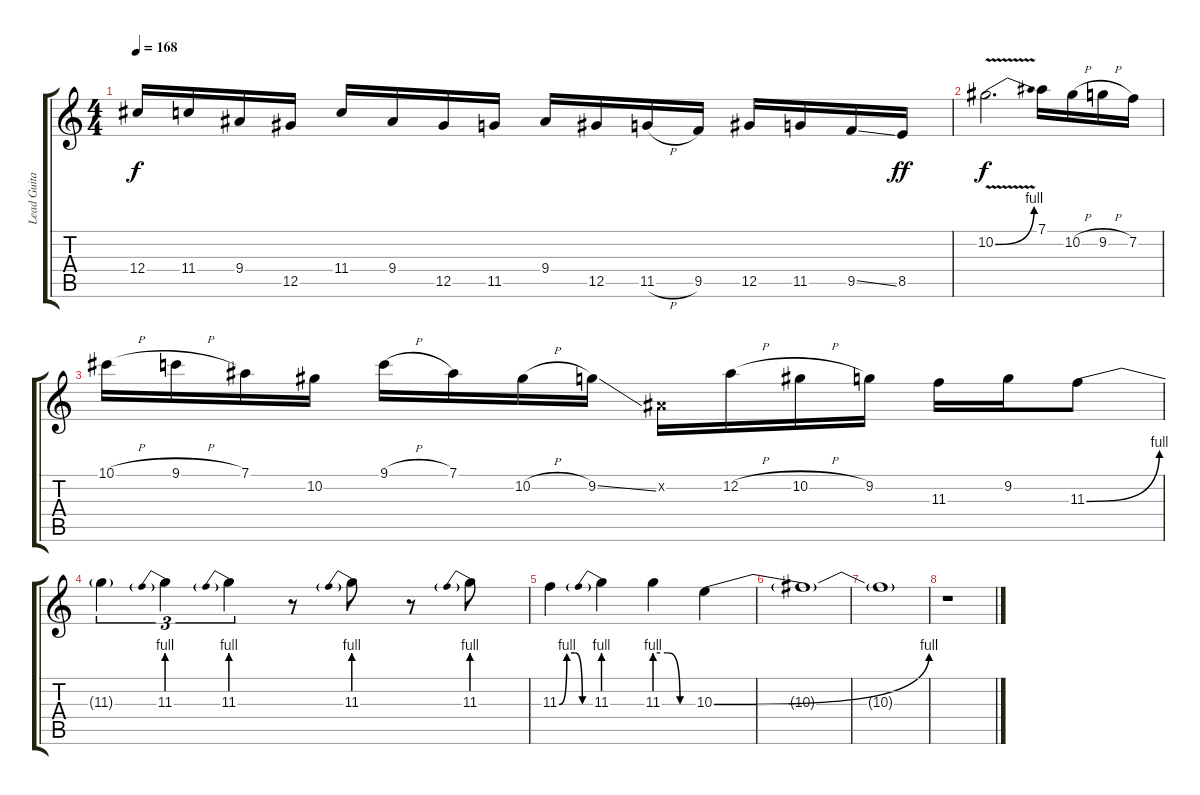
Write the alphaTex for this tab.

\track ("Lead Guitar" "Lead Guita") {instrument distortionguitar}
\staff {score tabs}
\tuning (Eb4 Bb3 Gb3 Db3 Ab2 Eb2) {hide}
\ts (4 4)
\tempo 168
\clef g2
\ks c
12.4.16{dy f} 11.4.16 9.4.16 12.5.16 11.4.16 9.4.16 12.5.16 11.5.16 9.4.16 12.5.16 11.5{h}.16 9.5.16 12.5.16 11.5.16 9.5{ss}.16 8.5.16{dy ff} |
10.2{be (bend 0 0 60 4) v}.2{d dy f} 7.1.16 10.2{h}.16 9.2{h}.16 7.2.16 |
10.1{h}.16 9.1{h}.16 7.1.16 10.2.16 9.1{h}.16 7.1.16 10.2{h}.16 9.2{ss}.16 0.2{x}.16 12.2{h}.16 10.2{h}.16 9.2.16 11.3.16 9.2.16 11.3{be (bend 0 0 60 4)}.8 |
11.3{t}.4{tu (3 2)} 11.3{be (prebend 0 4 60 4)}.4{tu (3 2)} 11.3{be (prebend 0 4 60 4)}.4{tu (3 2)} r.8 11.3{be (prebend 0 4 60 4)}.8 r.8 11.3{be (prebend 0 4 60 4)}.8 |
11.3{be (custom 0 0 15 4 30 4 45 0 60 0)}.4 11.3{be (prebend 0 4 60 4)}.4 11.3{be (custom 0 4 20 4 40 0 60 0)}.4 10.3{be (bend 0 0 60 4)}.4 |
10.3{t}.1 |
10.3{t}.1 |
r.1
